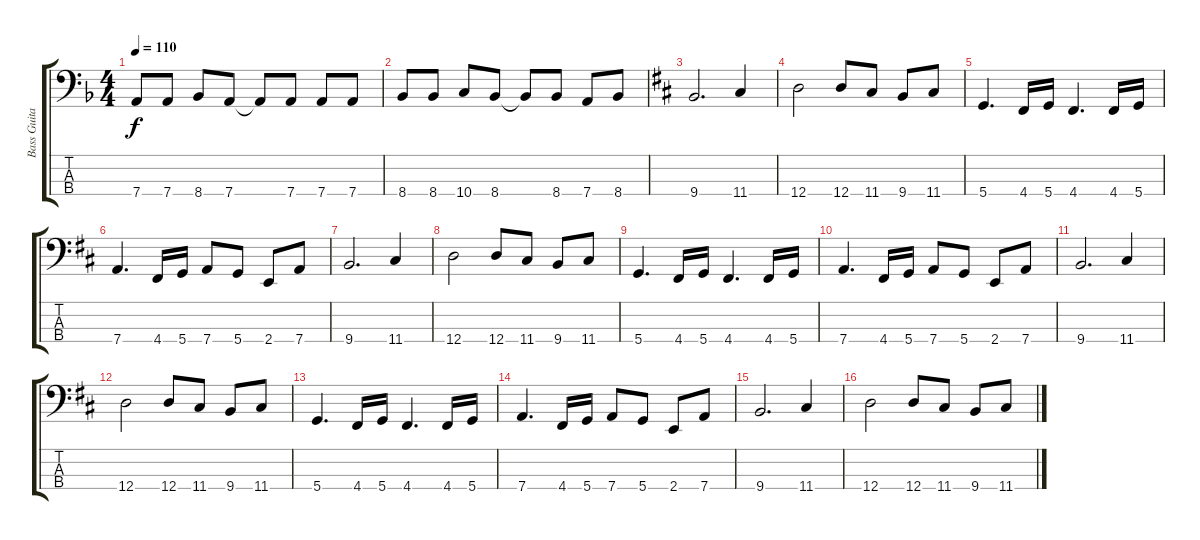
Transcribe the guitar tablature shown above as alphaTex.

\track ("Bass Guitar" "Bass Guita") {instrument electricbassfinger}
\staff {score tabs}
\tuning (G2 D2 A1 D1) {hide}
\ts (4 4)
\tempo 110
\clef f4
\ks dminor
7.4.8{dy f} 7.4.8 8.4.8 7.4.8 7.4{t}.8 7.4.8 7.4.8 7.4.8 |
8.4.8 8.4.8 10.4.8 8.4.8 8.4{t}.8 8.4.8 7.4.8 8.4.8 |
\ks bminor
9.4.2{d} 11.4.4 |
12.4.2 12.4.8 11.4.8 9.4.8 11.4.8 |
5.4.4{d} 4.4.16 5.4.16 4.4.4{d} 4.4.16 5.4.16 |
7.4.4{d} 4.4.16 5.4.16 7.4.8 5.4.8 2.4.8 7.4.8 |
9.4.2{d} 11.4.4 |
12.4.2 12.4.8 11.4.8 9.4.8 11.4.8 |
5.4.4{d} 4.4.16 5.4.16 4.4.4{d} 4.4.16 5.4.16 |
7.4.4{d} 4.4.16 5.4.16 7.4.8 5.4.8 2.4.8 7.4.8 |
9.4.2{d} 11.4.4 |
12.4.2 12.4.8 11.4.8 9.4.8 11.4.8 |
5.4.4{d} 4.4.16 5.4.16 4.4.4{d} 4.4.16 5.4.16 |
7.4.4{d} 4.4.16 5.4.16 7.4.8 5.4.8 2.4.8 7.4.8 |
9.4.2{d} 11.4.4 |
12.4.2 12.4.8 11.4.8 9.4.8 11.4.8
